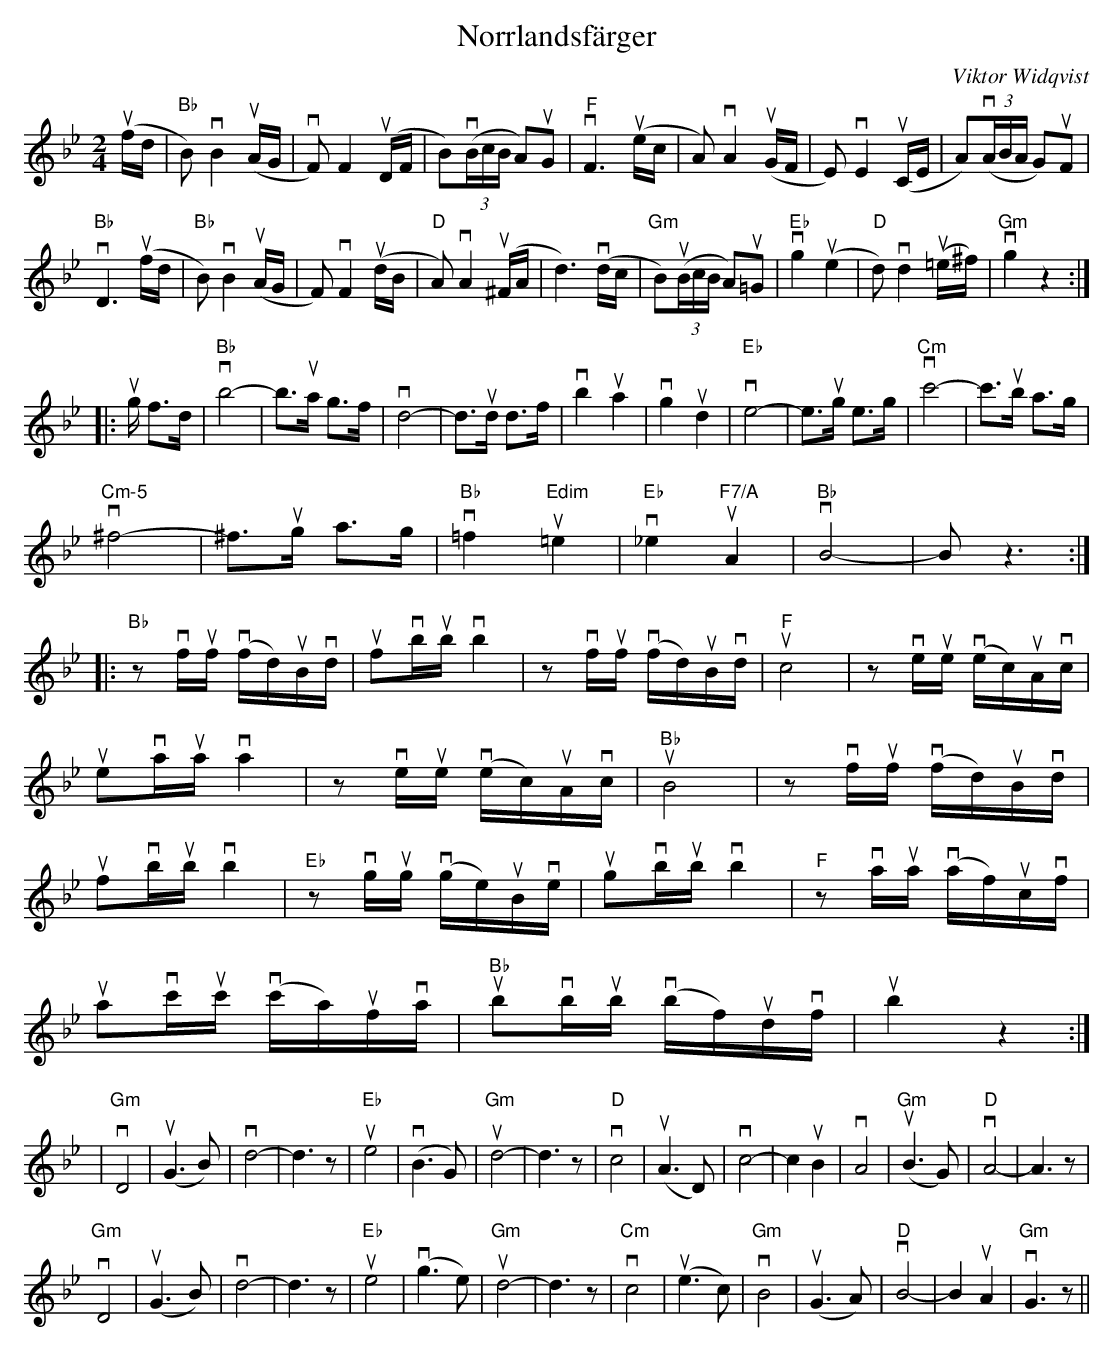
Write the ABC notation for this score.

X:1
T:Norrlandsfärger
M:2/4
C:Viktor Widqvist
L:1/8
K:Bb
u(f/d/ |"Bb" B)vB2u(A/G/ | vF)F2u(D/F/ | B)(v(3B/c/B/ A)uG | "F"vF3u(e/c/ | A)vA2u(G/F/ | E)vE2u(C/E/ | A)(v(3A/B/A/ G)uF |
"Bb" vD3u(f/d/ | "Bb" B)vB2 u(A/G/ | F)vF2u(d/B/ | "D"A)vA2u(^F/A/ | d3)v(d/c/ | "Gm"B)(u(3B/c/B/ A)u=G | "Eb"vg2 (u'e2 | "D"d)vd2u(=e/^f/) | "Gm"vg2z2 :|
|:ug/ f>d | "Bb"vb4- |b3/ua/ g>f | vd4- |d3/ud/ d>f | vb2 ua2 | vg2 ud2 | "Eb"ve4- |e3/ug/ e>g |"Cm" vc'4- | c'3/ub/ a>g |
"Cm-5"v^f4- |^f3/ug/ a>g | "Bb"v=f2 "Edim"u=e2 | "Eb"v_e2 "F7/A"uA2 | "Bb"vB4- | B z3 :|
|:"Bb"zvf/2uf/2 (vf/2d/)2uB/2vd/2 | ufvb/2ub/2 vb2 |zvf/2uf/2 (vf/2d/2)uB/2vd/2 | "F"uc4 |zve/2ue/2 (ve/2c/2)uA/2vc/2 |
ueva/2ua/2 va2 |zve/2ue/2 (ve/2c/2)uA/2vc/2 | "Bb"uB4 |zvf/2uf/2 v(f/2d/2)uB/2vd/2 |
ufvb/2ub/2 vb2 |"Eb"zvg/2ug/2 (vg/2e/2)uB/2ve/2 | ugvb/2ub/2 vb2 |"F"zva/2ua/2 (va/2f/2)uc/2vf/2 |
uavc'/2uc'/2 (vc'/2a/2)uf/2va/2 | "Bb"ubvb/2ub/2 v(b/2f/2)ud/2vf/2 | ub2z2 :|
K:Gm
|"Gm" vD4 | u(G2>B2) | vd4- |d3z| "Eb"ue4 | v(B2>G2) | "Gm"ud4- |d3z| "D"vc4 | u(A2>D2) | vc4- | c2 uB2 | vA4 | "Gm"u(B2>G2) | "D" vA4- | A3z|
"Gm"vD4 | u(G2>B2) | vd4- |d3z| "Eb"ue4 | v(g2>e2) | "Gm"ud4- |d3z|  "Cm"vc4 | u(e2>c2) | "Gm"vB4 | u(G2>A2) | "D"vB4- | B2 uA2 | "Gm"vG3z ||
